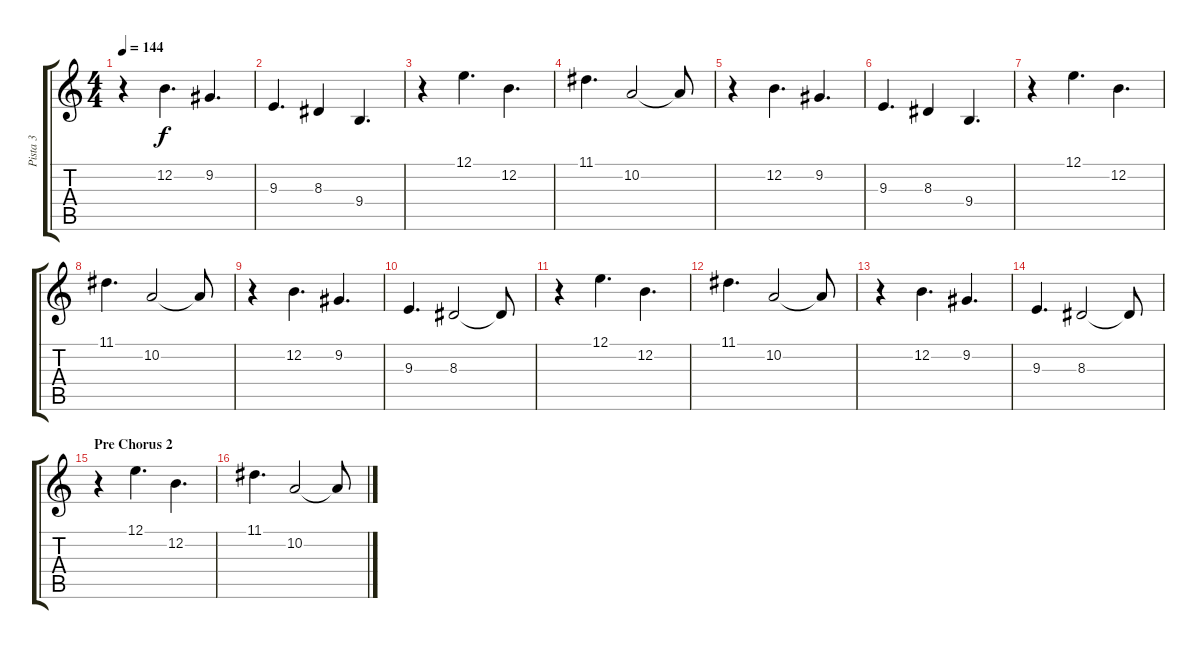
\track ("Pista 3" "Pista 3") {instrument synthstrings1}
\staff {score tabs}
\tuning (E4 B3 G3 D3 A2 E2) {hide}
\ts (4 4)
\tempo 144
\clef g2
\ks c
r.4{dy f} 12.2.4{d} 9.2.4{d} |
9.3.4{d} 8.3.4 9.4.4{d} |
r.4 12.1.4{d} 12.2.4{d} |
11.1.4{d} 10.2.2 10.2{t}.8 |
r.4 12.2.4{d} 9.2.4{d} |
9.3.4{d} 8.3.4 9.4.4{d} |
r.4 12.1.4{d} 12.2.4{d} |
11.1.4{d} 10.2.2 10.2{t}.8 |
r.4 12.2.4{d} 9.2.4{d} |
9.3.4{d} 8.3.2 8.3{t}.8 |
r.4 12.1.4{d} 12.2.4{d} |
11.1.4{d} 10.2.2 10.2{t}.8 |
r.4 12.2.4{d} 9.2.4{d} |
9.3.4{d} 8.3.2 8.3{t}.8 |
\section ("" "Pre Chorus 2")
r.4 12.1.4{d} 12.2.4{d} |
11.1.4{d} 10.2.2 10.2{t}.8
